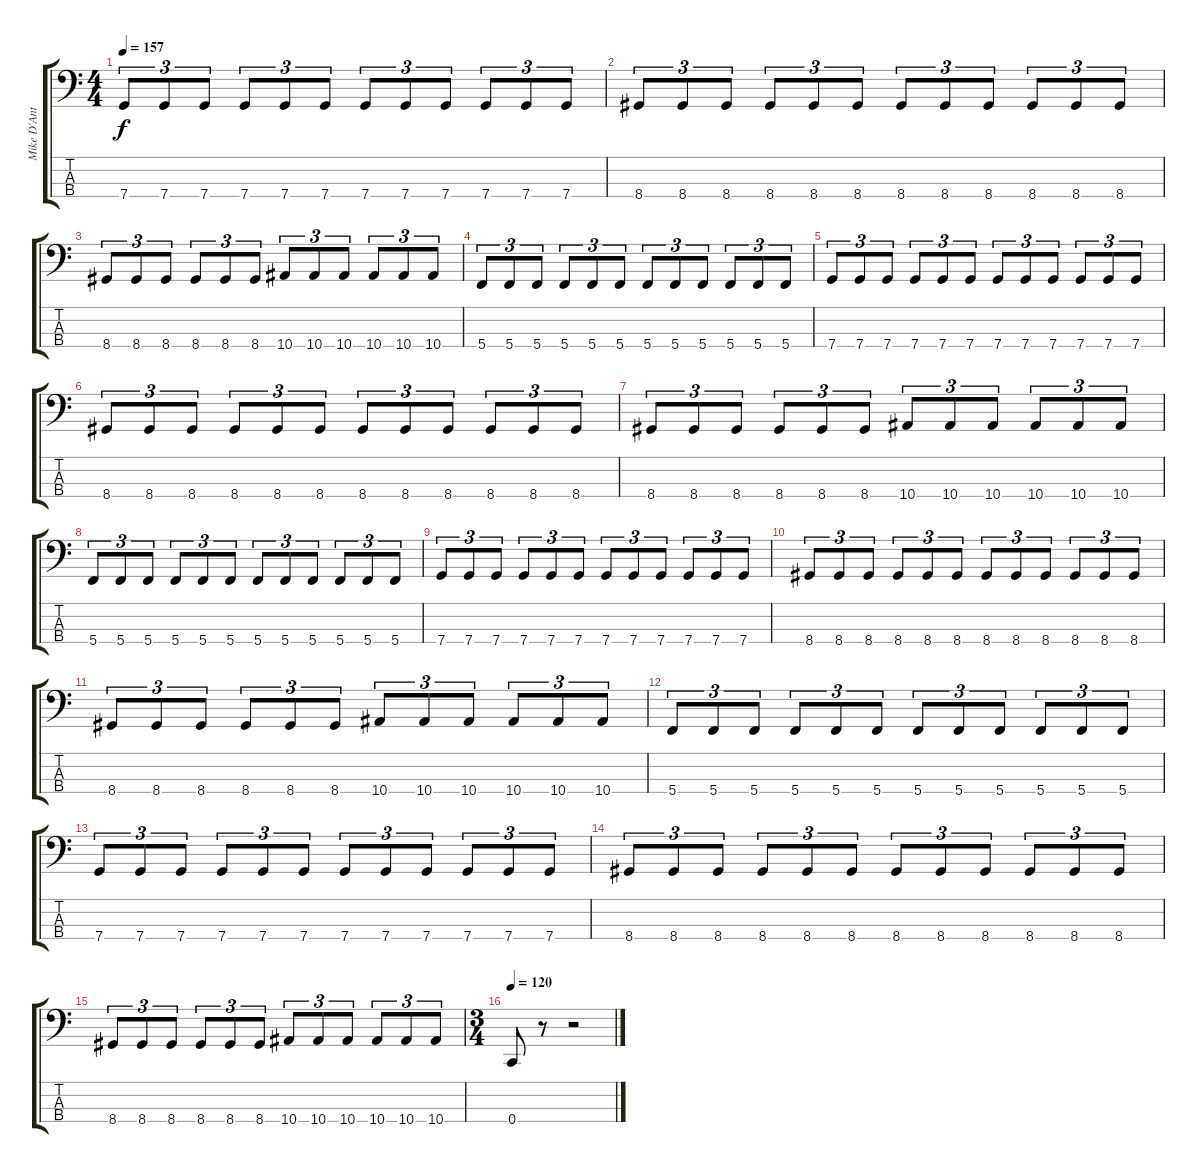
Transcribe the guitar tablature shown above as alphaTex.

\track ("Mike D'Antonio" "Mike D'Ant") {instrument electricbasspick}
\staff {score tabs}
\tuning (F2 C2 G1 C1) {hide}
\ts (4 4)
\tempo 157
\clef f4
\ks c
7.4.8{tu (3 2) dy f} 7.4.8{tu (3 2)} 7.4.8{tu (3 2)} 7.4.8{tu (3 2)} 7.4.8{tu (3 2)} 7.4.8{tu (3 2)} 7.4.8{tu (3 2)} 7.4.8{tu (3 2)} 7.4.8{tu (3 2)} 7.4.8{tu (3 2)} 7.4.8{tu (3 2)} 7.4.8{tu (3 2)} |
8.4.8{tu (3 2)} 8.4.8{tu (3 2)} 8.4.8{tu (3 2)} 8.4.8{tu (3 2)} 8.4.8{tu (3 2)} 8.4.8{tu (3 2)} 8.4.8{tu (3 2)} 8.4.8{tu (3 2)} 8.4.8{tu (3 2)} 8.4.8{tu (3 2)} 8.4.8{tu (3 2)} 8.4.8{tu (3 2)} |
8.4.8{tu (3 2)} 8.4.8{tu (3 2)} 8.4.8{tu (3 2)} 8.4.8{tu (3 2)} 8.4.8{tu (3 2)} 8.4.8{tu (3 2)} 10.4.8{tu (3 2)} 10.4.8{tu (3 2)} 10.4.8{tu (3 2)} 10.4.8{tu (3 2)} 10.4.8{tu (3 2)} 10.4.8{tu (3 2)} |
5.4.8{tu (3 2)} 5.4.8{tu (3 2)} 5.4.8{tu (3 2)} 5.4.8{tu (3 2)} 5.4.8{tu (3 2)} 5.4.8{tu (3 2)} 5.4.8{tu (3 2)} 5.4.8{tu (3 2)} 5.4.8{tu (3 2)} 5.4.8{tu (3 2)} 5.4.8{tu (3 2)} 5.4.8{tu (3 2)} |
7.4.8{tu (3 2)} 7.4.8{tu (3 2)} 7.4.8{tu (3 2)} 7.4.8{tu (3 2)} 7.4.8{tu (3 2)} 7.4.8{tu (3 2)} 7.4.8{tu (3 2)} 7.4.8{tu (3 2)} 7.4.8{tu (3 2)} 7.4.8{tu (3 2)} 7.4.8{tu (3 2)} 7.4.8{tu (3 2)} |
8.4.8{tu (3 2)} 8.4.8{tu (3 2)} 8.4.8{tu (3 2)} 8.4.8{tu (3 2)} 8.4.8{tu (3 2)} 8.4.8{tu (3 2)} 8.4.8{tu (3 2)} 8.4.8{tu (3 2)} 8.4.8{tu (3 2)} 8.4.8{tu (3 2)} 8.4.8{tu (3 2)} 8.4.8{tu (3 2)} |
8.4.8{tu (3 2)} 8.4.8{tu (3 2)} 8.4.8{tu (3 2)} 8.4.8{tu (3 2)} 8.4.8{tu (3 2)} 8.4.8{tu (3 2)} 10.4.8{tu (3 2)} 10.4.8{tu (3 2)} 10.4.8{tu (3 2)} 10.4.8{tu (3 2)} 10.4.8{tu (3 2)} 10.4.8{tu (3 2)} |
5.4.8{tu (3 2)} 5.4.8{tu (3 2)} 5.4.8{tu (3 2)} 5.4.8{tu (3 2)} 5.4.8{tu (3 2)} 5.4.8{tu (3 2)} 5.4.8{tu (3 2)} 5.4.8{tu (3 2)} 5.4.8{tu (3 2)} 5.4.8{tu (3 2)} 5.4.8{tu (3 2)} 5.4.8{tu (3 2)} |
7.4.8{tu (3 2)} 7.4.8{tu (3 2)} 7.4.8{tu (3 2)} 7.4.8{tu (3 2)} 7.4.8{tu (3 2)} 7.4.8{tu (3 2)} 7.4.8{tu (3 2)} 7.4.8{tu (3 2)} 7.4.8{tu (3 2)} 7.4.8{tu (3 2)} 7.4.8{tu (3 2)} 7.4.8{tu (3 2)} |
8.4.8{tu (3 2)} 8.4.8{tu (3 2)} 8.4.8{tu (3 2)} 8.4.8{tu (3 2)} 8.4.8{tu (3 2)} 8.4.8{tu (3 2)} 8.4.8{tu (3 2)} 8.4.8{tu (3 2)} 8.4.8{tu (3 2)} 8.4.8{tu (3 2)} 8.4.8{tu (3 2)} 8.4.8{tu (3 2)} |
8.4.8{tu (3 2)} 8.4.8{tu (3 2)} 8.4.8{tu (3 2)} 8.4.8{tu (3 2)} 8.4.8{tu (3 2)} 8.4.8{tu (3 2)} 10.4.8{tu (3 2)} 10.4.8{tu (3 2)} 10.4.8{tu (3 2)} 10.4.8{tu (3 2)} 10.4.8{tu (3 2)} 10.4.8{tu (3 2)} |
5.4.8{tu (3 2)} 5.4.8{tu (3 2)} 5.4.8{tu (3 2)} 5.4.8{tu (3 2)} 5.4.8{tu (3 2)} 5.4.8{tu (3 2)} 5.4.8{tu (3 2)} 5.4.8{tu (3 2)} 5.4.8{tu (3 2)} 5.4.8{tu (3 2)} 5.4.8{tu (3 2)} 5.4.8{tu (3 2)} |
7.4.8{tu (3 2)} 7.4.8{tu (3 2)} 7.4.8{tu (3 2)} 7.4.8{tu (3 2)} 7.4.8{tu (3 2)} 7.4.8{tu (3 2)} 7.4.8{tu (3 2)} 7.4.8{tu (3 2)} 7.4.8{tu (3 2)} 7.4.8{tu (3 2)} 7.4.8{tu (3 2)} 7.4.8{tu (3 2)} |
8.4.8{tu (3 2)} 8.4.8{tu (3 2)} 8.4.8{tu (3 2)} 8.4.8{tu (3 2)} 8.4.8{tu (3 2)} 8.4.8{tu (3 2)} 8.4.8{tu (3 2)} 8.4.8{tu (3 2)} 8.4.8{tu (3 2)} 8.4.8{tu (3 2)} 8.4.8{tu (3 2)} 8.4.8{tu (3 2)} |
8.4.8{tu (3 2)} 8.4.8{tu (3 2)} 8.4.8{tu (3 2)} 8.4.8{tu (3 2)} 8.4.8{tu (3 2)} 8.4.8{tu (3 2)} 10.4.8{tu (3 2)} 10.4.8{tu (3 2)} 10.4.8{tu (3 2)} 10.4.8{tu (3 2)} 10.4.8{tu (3 2)} 10.4.8{tu (3 2)} |
\ts (3 4)
\tempo 120
0.4.8 r.8 r.2
